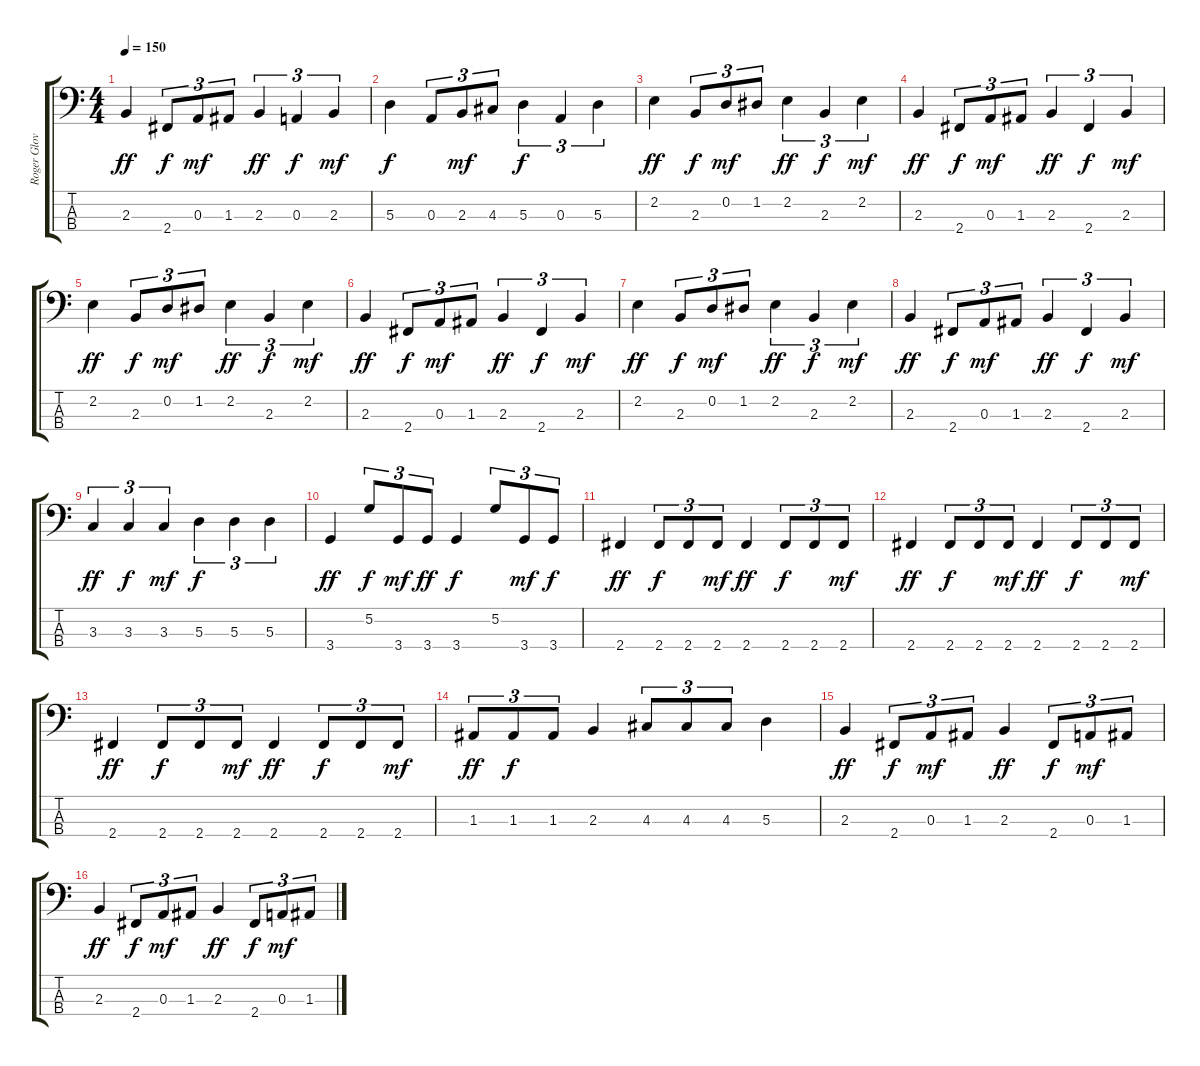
\track ("Roger Glover" "Roger Glov") {instrument electricbassfinger}
\staff {score tabs}
\tuning (G2 D2 A1 E1) {hide}
\ts (4 4)
\tempo 150
\clef f4
\ks c
2.3.4{dy ff} 2.4.8{tu (3 2) dy f} 0.3.8{tu (3 2) dy mf} 1.3.8{tu (3 2)} 2.3.4{tu (3 2) dy ff} 0.3.4{tu (3 2) dy f} 2.3.4{tu (3 2) dy mf} |
5.3.4{dy f} 0.3.8{tu (3 2)} 2.3.8{tu (3 2) dy mf} 4.3.8{tu (3 2)} 5.3.4{tu (3 2) dy f} 0.3.4{tu (3 2)} 5.3.4{tu (3 2)} |
2.2.4{dy ff} 2.3.8{tu (3 2) dy f} 0.2.8{tu (3 2) dy mf} 1.2.8{tu (3 2)} 2.2.4{tu (3 2) dy ff} 2.3.4{tu (3 2) dy f} 2.2.4{tu (3 2) dy mf} |
2.3.4{dy ff} 2.4.8{tu (3 2) dy f} 0.3.8{tu (3 2) dy mf} 1.3.8{tu (3 2)} 2.3.4{tu (3 2) dy ff} 2.4.4{tu (3 2) dy f} 2.3.4{tu (3 2) dy mf} |
2.2.4{dy ff} 2.3.8{tu (3 2) dy f} 0.2.8{tu (3 2) dy mf} 1.2.8{tu (3 2)} 2.2.4{tu (3 2) dy ff} 2.3.4{tu (3 2) dy f} 2.2.4{tu (3 2) dy mf} |
2.3.4{dy ff} 2.4.8{tu (3 2) dy f} 0.3.8{tu (3 2) dy mf} 1.3.8{tu (3 2)} 2.3.4{tu (3 2) dy ff} 2.4.4{tu (3 2) dy f} 2.3.4{tu (3 2) dy mf} |
2.2.4{dy ff} 2.3.8{tu (3 2) dy f} 0.2.8{tu (3 2) dy mf} 1.2.8{tu (3 2)} 2.2.4{tu (3 2) dy ff} 2.3.4{tu (3 2) dy f} 2.2.4{tu (3 2) dy mf} |
2.3.4{dy ff} 2.4.8{tu (3 2) dy f} 0.3.8{tu (3 2) dy mf} 1.3.8{tu (3 2)} 2.3.4{tu (3 2) dy ff} 2.4.4{tu (3 2) dy f} 2.3.4{tu (3 2) dy mf} |
3.3.4{tu (3 2) dy ff} 3.3.4{tu (3 2) dy f} 3.3.4{tu (3 2) dy mf} 5.3.4{tu (3 2) dy f} 5.3.4{tu (3 2)} 5.3.4{tu (3 2)} |
3.4.4{dy ff} 5.2.8{tu (3 2) dy f} 3.4.8{tu (3 2) dy mf} 3.4.8{tu (3 2) dy ff} 3.4.4{dy f} 5.2.8{tu (3 2)} 3.4.8{tu (3 2) dy mf} 3.4.8{tu (3 2) dy f} |
2.4.4{dy ff} 2.4.8{tu (3 2) dy f} 2.4.8{tu (3 2)} 2.4.8{tu (3 2) dy mf} 2.4.4{dy ff} 2.4.8{tu (3 2) dy f} 2.4.8{tu (3 2)} 2.4.8{tu (3 2) dy mf} |
2.4.4{dy ff} 2.4.8{tu (3 2) dy f} 2.4.8{tu (3 2)} 2.4.8{tu (3 2) dy mf} 2.4.4{dy ff} 2.4.8{tu (3 2) dy f} 2.4.8{tu (3 2)} 2.4.8{tu (3 2) dy mf} |
2.4.4{dy ff} 2.4.8{tu (3 2) dy f} 2.4.8{tu (3 2)} 2.4.8{tu (3 2) dy mf} 2.4.4{dy ff} 2.4.8{tu (3 2) dy f} 2.4.8{tu (3 2)} 2.4.8{tu (3 2) dy mf} |
1.3.8{tu (3 2) dy ff} 1.3.8{tu (3 2) dy f} 1.3.8{tu (3 2)} 2.3.4 4.3.8{tu (3 2)} 4.3.8{tu (3 2)} 4.3.8{tu (3 2)} 5.3.4 |
2.3.4{dy ff} 2.4.8{tu (3 2) dy f} 0.3.8{tu (3 2) dy mf} 1.3.8{tu (3 2)} 2.3.4{dy ff} 2.4.8{tu (3 2) dy f} 0.3.8{tu (3 2) dy mf} 1.3.8{tu (3 2)} |
2.3.4{dy ff} 2.4.8{tu (3 2) dy f} 0.3.8{tu (3 2) dy mf} 1.3.8{tu (3 2)} 2.3.4{dy ff} 2.4.8{tu (3 2) dy f} 0.3.8{tu (3 2) dy mf} 1.3.8{tu (3 2)}
